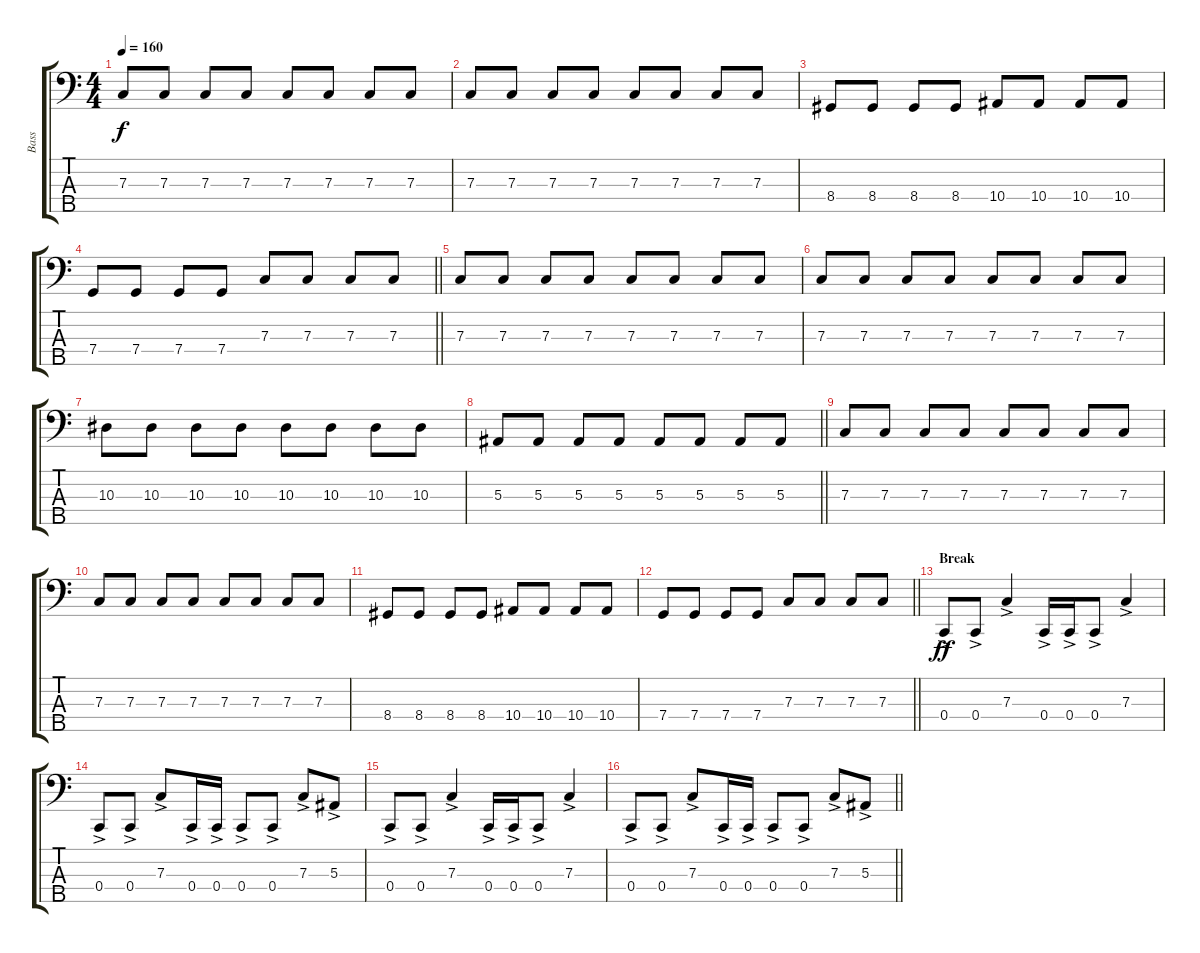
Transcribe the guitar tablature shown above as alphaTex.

\track ("Bass" "Bass") {instrument electricbassfinger}
\staff {score tabs}
\tuning (Eb2 Bb1 F1 C1 G0) {hide}
\ts (4 4)
\section ("" "")
\tempo 160
\clef f4
\ks c
7.3.8{dy f} 7.3.8 7.3.8 7.3.8 7.3.8 7.3.8 7.3.8 7.3.8 |
7.3.8 7.3.8 7.3.8 7.3.8 7.3.8 7.3.8 7.3.8 7.3.8 |
8.4.8 8.4.8 8.4.8 8.4.8 10.4.8 10.4.8 10.4.8 10.4.8 |
\barLineRight lightlight
7.4.8 7.4.8 7.4.8 7.4.8 7.3.8 7.3.8 7.3.8 7.3.8 |
\section ("" "")
7.3.8 7.3.8 7.3.8 7.3.8 7.3.8 7.3.8 7.3.8 7.3.8 |
7.3.8 7.3.8 7.3.8 7.3.8 7.3.8 7.3.8 7.3.8 7.3.8 |
10.3.8 10.3.8 10.3.8 10.3.8 10.3.8 10.3.8 10.3.8 10.3.8 |
\barLineRight lightlight
5.3.8 5.3.8 5.3.8 5.3.8 5.3.8 5.3.8 5.3.8 5.3.8 |
\section ("" "")
7.3.8 7.3.8 7.3.8 7.3.8 7.3.8 7.3.8 7.3.8 7.3.8 |
7.3.8 7.3.8 7.3.8 7.3.8 7.3.8 7.3.8 7.3.8 7.3.8 |
8.4.8 8.4.8 8.4.8 8.4.8 10.4.8 10.4.8 10.4.8 10.4.8 |
\barLineRight lightlight
7.4.8 7.4.8 7.4.8 7.4.8 7.3.8 7.3.8 7.3.8 7.3.8 |
\section ("" "Break")
0.4{ac}.8{dy ff} 0.4{ac}.8 7.3{ac}.4 0.4{ac}.16 0.4{ac}.16 0.4{ac}.8 7.3{ac}.4 |
0.4{ac}.8 0.4{ac}.8 7.3{ac}.8 0.4{ac}.16 0.4{ac}.16 0.4{ac}.8 0.4{ac}.8 7.3{ac}.8 5.3{ac}.8 |
0.4{ac}.8 0.4{ac}.8 7.3{ac}.4 0.4{ac}.16 0.4{ac}.16 0.4{ac}.8 7.3{ac}.4 |
\barLineRight lightlight
0.4{ac}.8 0.4{ac}.8 7.3{ac}.8 0.4{ac}.16 0.4{ac}.16 0.4{ac}.8 0.4{ac}.8 7.3{ac}.8 5.3{ac}.8
